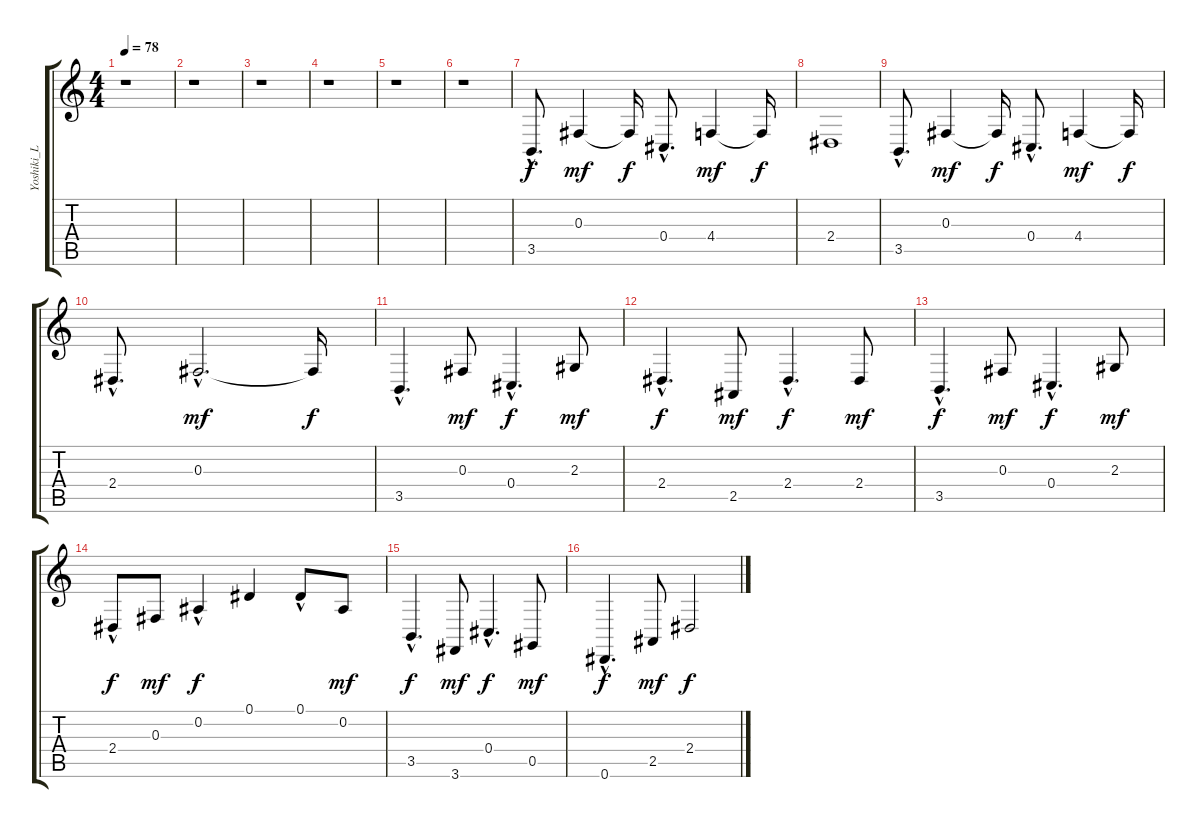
\track ("Yoshiki_L" "Yoshiki_L") {instrument acousticgrandpiano}
\staff {score tabs}
\tuning (Eb4 Bb3 Gb3 Db3 Ab2 Eb2) {hide}
\ts (4 4)
\tempo 78
\clef g2
\ks c
r.1{dy f instrument acousticgrandpiano} |
r.1 |
r.1 |
r.1 |
r.1 |
r.1 |
3.5{hac}.8{d} 0.3.4{dy mf} 0.3{t}.16{dy f} 0.4{hac}.8{d} 4.4.4{dy mf} 4.4{t}.16{dy f} |
2.4.1 |
3.5{hac}.8{d} 0.3.4{dy mf} 0.3{t}.16{dy f} 0.4{hac}.8{d} 4.4.4{dy mf} 4.4{t}.16{dy f} |
2.4{hac}.8{d} 0.3{hac}.2{d dy mf} 0.3{t}.16{dy f} |
3.5{hac}.4{d} 0.3.8{dy mf} 0.4{hac}.4{d dy f} 2.3.8{dy mf} |
2.4{hac}.4{d dy f} 2.5.8{dy mf} 2.4{hac}.4{d dy f} 2.4.8{dy mf} |
3.5{hac}.4{d dy f} 0.3.8{dy mf} 0.4{hac}.4{d dy f} 2.3.8{dy mf} |
2.4{hac}.8{dy f} 0.3.8{dy mf} 0.2{hac}.4{dy f} 0.1.4 0.1{hac}.8 0.2.8{dy mf} |
3.5{hac}.4{d dy f} 3.6.8{dy mf} 0.4{hac}.4{d dy f} 0.5.8{dy mf} |
0.6{hac}.4{d dy f} 2.5.8{dy mf} 2.4.2{dy f}
